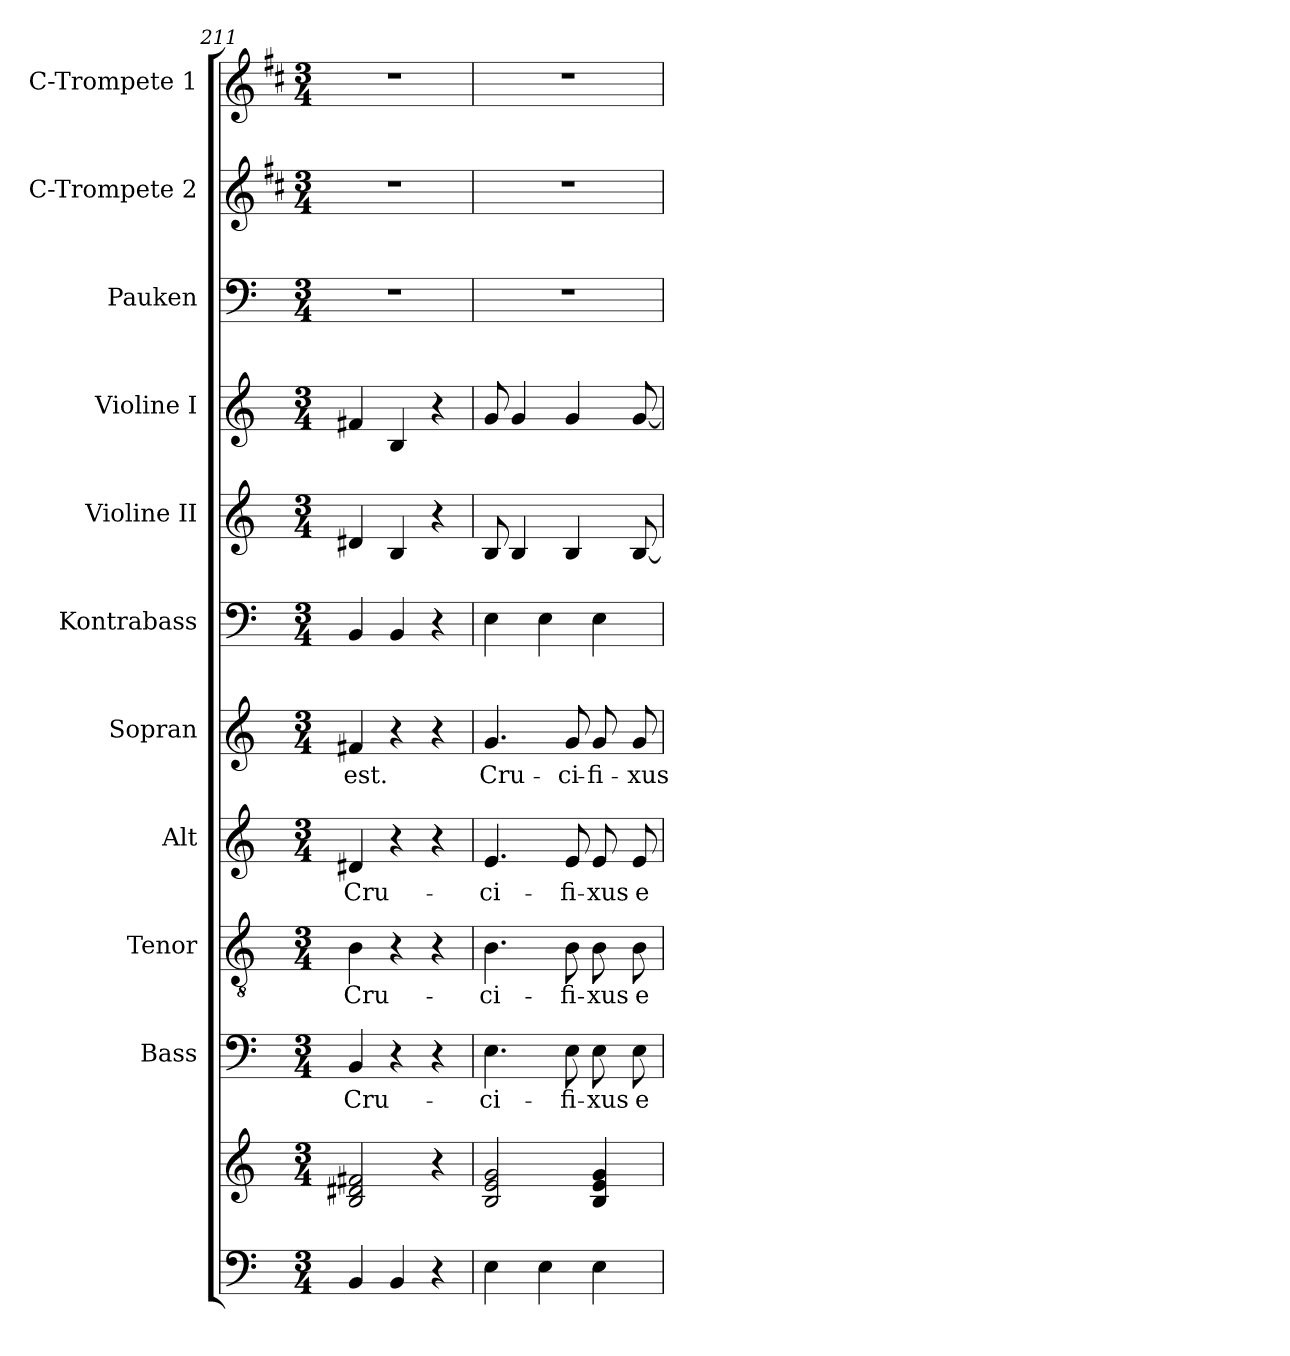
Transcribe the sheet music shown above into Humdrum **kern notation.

**kern	**kern	**kern	**text	**kern	**text	**kern	**text	**kern	**text	**kern	**kern	**kern	**kern	**kern	**kern
*part11	*part11	*part10	*part10	*part9	*part9	*part8	*part8	*part7	*part7	*part6	*part5	*part4	*part3	*part2	*part1
*staff12	*staff11	*staff10	*staff10	*staff9	*staff9	*staff8	*staff8	*staff7	*staff7	*staff6	*staff5	*staff4	*staff3	*staff2	*staff1
*	*	*I"Bass	*	*I"Tenor	*	*I"Alt	*	*I"Sopran	*	*I"Kontrabass	*I"Violine II	*I"Violine I	*I"Pauken	*I"C-Trompete 2	*I"C-Trompete 1
*	*	*I'B.	*	*I'T.	*	*I'A.	*	*I'S.	*	*I'Kb.	*I'Vl. II	*I'Vl. I	*I'Pk.	*I'C Trp. 2	*I'C Trp. 1
*clefF4	*clefG2	*clefF4	*	*clefGv2	*	*clefG2	*	*clefG2	*	*clefF4	*clefG2	*clefG2	*clefF4	*clefG2	*clefG2
*	*	*	*	*	*	*	*	*	*	*ITrd7c12	*	*	*	*ITrd1c2	*ITrd1c2
*k[]	*k[]	*k[]	*	*k[]	*	*k[]	*	*k[]	*	*k[]	*k[]	*k[]	*k[]	*k[]	*k[]
*C:	*C:	*C:	*	*C:	*	*C:	*	*C:	*	*C:	*C:	*C:	*C:	*C:	*C:
*M3/4	*M3/4	*M3/4	*	*M3/4	*	*M3/4	*	*M3/4	*	*M3/4	*M3/4	*M3/4	*M3/4	*M3/4	*M3/4
=211	=211	=211	=211	=211	=211	=211	=211	=211	=211	=211	=211	=211	=211	=211	=211
!	!	!	!LO:LY:b	!	!LO:LY:b	!	!LO:LY:b	!	!LO:LY:b	!	!	!	!	!	!
4BB/	2B/ 2d#X/ 2f#X/	4BB/	Cru-	4B\	Cru-	4d#X/	Cru-	4f#X/	est.	4BBB/	4d#X/	4f#X/	2.r	2.r	2.r
4BB/	.	4r	.	4r	.	4r	.	4r	.	4BBB/	4B/	4B/	.	.	.
4r	4r	4r	.	4r	.	4r	.	4r	.	4r	4r	4r	.	.	.
=212	=212	=212	=212	=212	=212	=212	=212	=212	=212	=212	=212	=212	=212	=212	=212
!	!	!	!LO:LY:b	!	!LO:LY:b	!	!LO:LY:b	!	!LO:LY:b	!	!	!	!	!	!
4E\	2B/ 2e/ 2g/	4.E\	-ci-	4.B\	-ci-	4.e/	-ci-	4.g/	Cru-	4EE\	8B/	8g/	2.r	2.r	2.r
.	.	.	.	.	.	.	.	.	.	.	4B/	4g/	.	.	.
4E\	.	.	.	.	.	.	.	.	.	4EE\	.	.	.	.	.
!	!	!	!LO:LY:b	!	!LO:LY:b	!	!LO:LY:b	!	!LO:LY:b	!	!	!	!	!	!
.	.	8E\	-fi-	8B\	-fi-	8e/	-fi-	8g/	-ci-	.	4B/	4g/	.	.	.
!	!	!	!LO:LY:b	!	!LO:LY:b	!	!LO:LY:b	!	!LO:LY:b	!	!	!	!	!	!
4E\	4B/ 4e/ 4g/	8E\	-xus	8B\	-xus	8e/	-xus	8g/	-fi-	4EE\	.	.	.	.	.
!	!	!	!LO:LY:b	!	!LO:LY:b	!	!LO:LY:b	!	!LO:LY:b	!	!	!	!	!	!
.	.	8E\	e-	8B\	e-	8e/	e-	8g/	-xus	.	[8B/	[8g/	.	.	.
=	=	=	=	=	=	=	=	=	=	=	=	=	=	=	=
*-	*-	*-	*-	*-	*-	*-	*-	*-	*-	*-	*-	*-	*-	*-	*-
